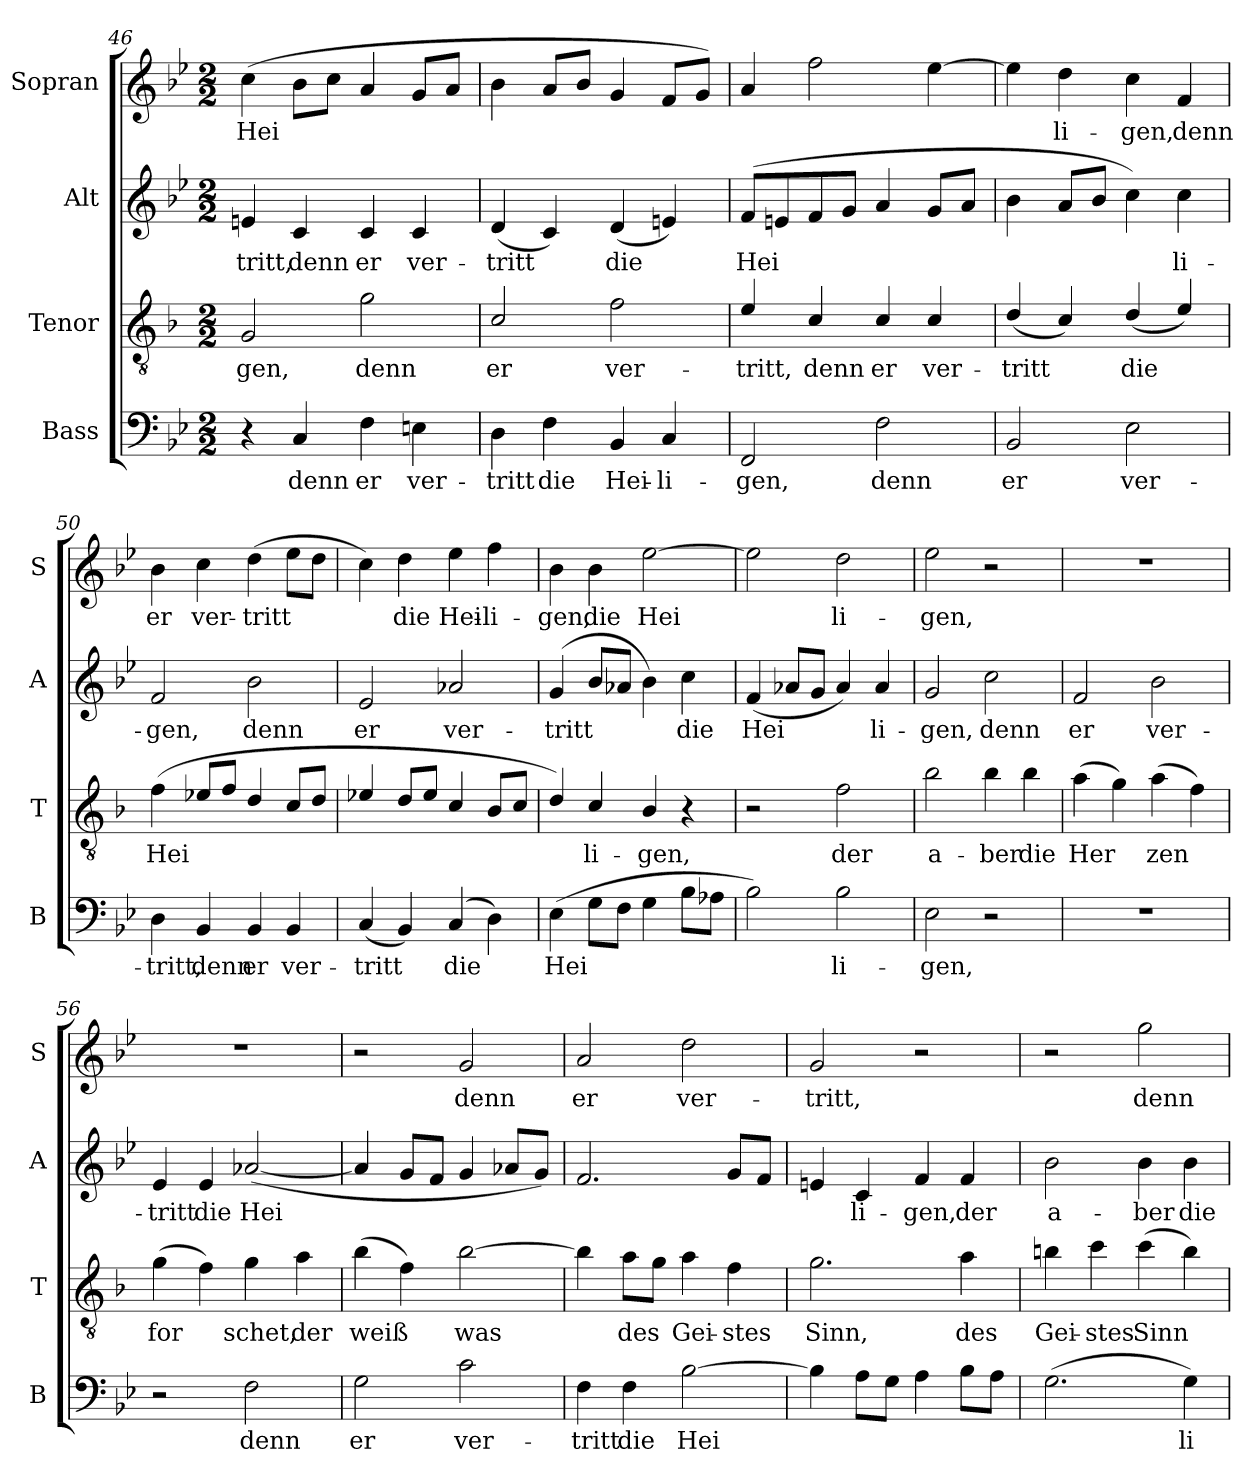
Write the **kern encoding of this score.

**kern	**text	**kern	**text	**kern	**text	**kern	**text
*part4	*part4	*part3	*part3	*part2	*part2	*part1	*part1
*staff4	*staff4	*staff3	*staff3	*staff2	*staff2	*staff1	*staff1
*I"Bass	*	*I"Tenor	*	*I"Alt	*	*I"Sopran	*
*I'B	*	*I'T	*	*I'A	*	*I'S	*
*clefF4	*	*clefGv2	*	*clefG2	*	*clefG2	*
*	*	*ITrd4c7	*	*	*	*	*
*k[b-e-]	*	*k[b-e-]	*	*k[b-e-]	*	*k[b-e-]	*
*M2/2	*	*M2/2	*	*M2/2	*	*M2/2	*
=46	=46	=46	=46	=46	=46	=46	=46
!	!	!	!LO:LY:b	!	!LO:LY:b	!	!LO:LY:b
4r	.	2C/	gen,	4en/	tritt,	(4cc\	Hei
!	!LO:LY:b	!	!	!	!LO:LY:b	!	!
4C/	denn	.	.	4c/	denn	8b-\L	.
.	.	.	.	.	.	8cc\J	.
!	!LO:LY:b	!	!LO:LY:b	!	!LO:LY:b	!	!
4F\	er	2c\	denn	4c/	er	4a/	.
!	!LO:LY:b	!	!	!	!LO:LY:b	!	!
4En\	ver-	.	.	4c/	ver-	8g/L	.
.	.	.	.	.	.	8a/J	.
=47	=47	=47	=47	=47	=47	=47	=47
!	!LO:LY:b	!	!LO:LY:b	!	!LO:LY:b	!	!
4D\	tritt	2F/	er	(4d/	tritt	4b-\	.
!	!LO:LY:b	!	!	!	!	!	!
4F\	die	.	.	4c/)	.	8a/L	.
.	.	.	.	.	.	8b-/J	.
!	!LO:LY:b	!	!LO:LY:b	!	!LO:LY:b	!	!
4BB-/	Hei-	2B-\	ver-	(4d/	die	4g/	.
!	!LO:LY:b	!	!	!	!	!	!
4C/	li-	.	.	4en/)	.	8f/L	.
.	.	.	.	.	.	8g/J)	.
=48	=48	=48	=48	=48	=48	=48	=48
!	!LO:LY:b	!	!LO:LY:b	!	!LO:LY:b	!	!
2FF/	gen,	4A/	tritt,	(8f/L	Hei	4a/	.
.	.	.	.	8en/	.	.	.
!	!	!	!LO:LY:b	!	!	!	!
.	.	4F/	denn	8f/	.	2ff\	.
.	.	.	.	8g/J	.	.	.
!	!LO:LY:b	!	!LO:LY:b	!	!	!	!
2F\	denn	4F/	er	4a/	.	.	.
!	!	!	!LO:LY:b	!	!	!	!
.	.	4F/	ver-	8g/L	.	[4ee-\	.
.	.	.	.	8a/J	.	.	.
=49	=49	=49	=49	=49	=49	=49	=49
!	!LO:LY:b	!	!LO:LY:b	!	!	!	!
2BB-/	er	(4G/	tritt	4b-\	.	4ee-\]	.
!	!	!	!	!	!	!	!LO:LY:b
.	.	4F/)	.	8a/L	.	4dd\	li-
.	.	.	.	8b-/J	.	.	.
!	!LO:LY:b	!	!LO:LY:b	!	!	!	!LO:LY:b
2E-\	ver-	(4G/	die	4cc\)	.	4cc\	gen,
!	!	!	!	!	!LO:LY:b	!	!LO:LY:b
.	.	4A/)	.	4cc\	li-	4f/	denn
!!LO:LB:g=z
=50	=50	=50	=50	=50	=50	=50	=50
!	!LO:LY:b	!	!LO:LY:b	!	!LO:LY:b	!	!LO:LY:b
4D\	tritt,	(4B-\	Hei	2f/	gen,	4b-\	er
!	!LO:LY:b	!	!	!	!	!	!LO:LY:b
4BB-/	denn	8A-X/L	.	.	.	4cc\	ver-
.	.	8B-/J	.	.	.	.	.
!	!LO:LY:b	!	!	!	!LO:LY:b	!	!LO:LY:b
4BB-/	er	4G/	.	2b-\	denn	(4dd\	tritt
!	!LO:LY:b	!	!	!	!	!	!
4BB-/	ver-	8F/L	.	.	.	8ee-\L	.
.	.	8G/J	.	.	.	8dd\J	.
=51	=51	=51	=51	=51	=51	=51	=51
!	!LO:LY:b	!	!	!	!LO:LY:b	!	!
(4C/	tritt	4A-X/	.	2e-/	er	4cc\)	.
!	!	!	!	!	!	!	!LO:LY:b
4BB-/)	.	8G/L	.	.	.	4dd\	die
.	.	8A-/J	.	.	.	.	.
!	!LO:LY:b	!	!	!	!LO:LY:b	!	!LO:LY:b
(4C/	die	4F/	.	2a-X/	ver-	4ee-\	Hei-
!	!	!	!	!	!	!	!LO:LY:b
4D\)	.	8E-/L	.	.	.	4ff\	li-
.	.	8F/J	.	.	.	.	.
=52	=52	=52	=52	=52	=52	=52	=52
!	!LO:LY:b	!	!	!	!LO:LY:b	!	!LO:LY:b
(4E-\	Hei	4G/)	.	(4g/	tritt	4b-\	gen,
!	!	!	!LO:LY:b	!	!	!	!LO:LY:b
8G\L	.	4F/	li-	8b-/L	.	4b-\	die
8F\J	.	.	.	8a-X/J	.	.	.
!	!	!	!LO:LY:b	!	!	!	!LO:LY:b
4G\	.	4E-/	gen,	4b-\)	.	[2ee-\	Hei
!	!	!	!	!	!LO:LY:b	!	!
8B-\L	.	4r	.	4cc\	die	.	.
8A-X\J	.	.	.	.	.	.	.
=53	=53	=53	=53	=53	=53	=53	=53
!	!	!	!	!	!LO:LY:b	!	!
2B-\)	.	2r	.	(4f/	Hei	2ee-\]	.
.	.	.	.	8a-X/L	.	.	.
.	.	.	.	8g/J	.	.	.
!	!LO:LY:b	!	!LO:LY:b	!	!	!	!LO:LY:b
2B-\	li-	2B-\	der	4a-/)	.	2dd\	li-
!	!	!	!	!	!LO:LY:b	!	!
.	.	.	.	4a-/	li-	.	.
=54	=54	=54	=54	=54	=54	=54	=54
!	!LO:LY:b	!	!LO:LY:b	!	!LO:LY:b	!	!LO:LY:b
2E-\	gen,	2e-\	a-	2g/	gen,	2ee-\	gen,
!	!	!	!LO:LY:b	!	!LO:LY:b	!	!
2r	.	4e-\	ber	2cc\	denn	2r	.
!	!	!	!LO:LY:b	!	!	!	!
.	.	4e-\	die	.	.	.	.
!!LO:LB:g=z
=55	=55	=55	=55	=55	=55	=55	=55
!	!	!	!LO:LY:b	!	!LO:LY:b	!	!
1r	.	(4d\	Her	2f/	er	1r	.
.	.	4c\)	.	.	.	.	.
!	!	!	!LO:LY:b	!	!LO:LY:b	!	!
.	.	(4d\	zen	2b-\	ver-	.	.
.	.	4B-\)	.	.	.	.	.
=56	=56	=56	=56	=56	=56	=56	=56
!	!	!	!LO:LY:b	!	!LO:LY:b	!	!
2r	.	(4c\	for	4e-/	tritt	1r	.
!	!	!	!	!	!LO:LY:b	!	!
.	.	4B-\)	.	4e-/	die	.	.
!	!LO:LY:b	!	!LO:LY:b	!	!LO:LY:b	!	!
2F\	denn	4c\	schet,	([2a-X/	Hei	.	.
!	!	!	!LO:LY:b	!	!	!	!
.	.	4d\	der	.	.	.	.
=57	=57	=57	=57	=57	=57	=57	=57
!	!LO:LY:b	!	!LO:LY:b	!	!	!	!
2G\	er	(4e-\	weiß	4a-/]	.	2r	.
.	.	4B-\)	.	8g/L	.	.	.
.	.	.	.	8f/J	.	.	.
!	!LO:LY:b	!	!LO:LY:b	!	!	!	!LO:LY:b
2c\	ver-	[2e-\	was	4g/	.	2g/	denn
.	.	.	.	8a-X/L	.	.	.
.	.	.	.	8g/J)	.	.	.
=58	=58	=58	=58	=58	=58	=58	=58
!	!LO:LY:b	!	!	!	!	!	!LO:LY:b
4F\	tritt	4e-\]	.	2.f/	.	2a/	er
!	!LO:LY:b	!	!LO:LY:b	!	!	!	!
4F\	die	8d\L	des	.	.	.	.
.	.	8c\J	.	.	.	.	.
!	!LO:LY:b	!	!LO:LY:b	!	!	!	!LO:LY:b
[2B-\	Hei	4d\	Gei-	.	.	2dd\	ver-
!	!	!	!LO:LY:b	!	!	!	!
.	.	4B-\	stes	8g/L	.	.	.
.	.	.	.	8f/J	.	.	.
=59	=59	=59	=59	=59	=59	=59	=59
!	!	!	!LO:LY:b	!	!	!	!LO:LY:b
4B-\]	.	2.c\	Sinn,	4en/	.	2g/	tritt,
!	!	!	!	!	!LO:LY:b	!	!
8A\L	.	.	.	4c/	li-	.	.
8G\J	.	.	.	.	.	.	.
!	!	!	!	!	!LO:LY:b	!	!
4A\	.	.	.	4f/	gen,	2r	.
!	!	!	!LO:LY:b	!	!LO:LY:b	!	!
8B-\L	.	4d\	des	4f/	der	.	.
8A\J	.	.	.	.	.	.	.
!!LO:PB:g=z
=60	=60	=60	=60	=60	=60	=60	=60
!	!LO:LY:b	!	!LO:LY:b	!	!LO:LY:b	!	!
(2.G\	_-	4en\	Gei-	2b-\	a-	2r	.
!	!	!	!LO:LY:b	!	!	!	!
.	.	4f\	stes	.	.	.	.
!	!	!	!LO:LY:b	!	!LO:LY:b	!	!LO:LY:b
.	.	(4f\	Sinn	4b-\	ber	2gg\	denn
!	!LO:LY:b	!	!	!	!LO:LY:b	!	!
4G\)	li-	4e\)	.	4b-\	die	.	.
=	=	=	=	=	=	=	=
*-	*-	*-	*-	*-	*-	*-	*-
